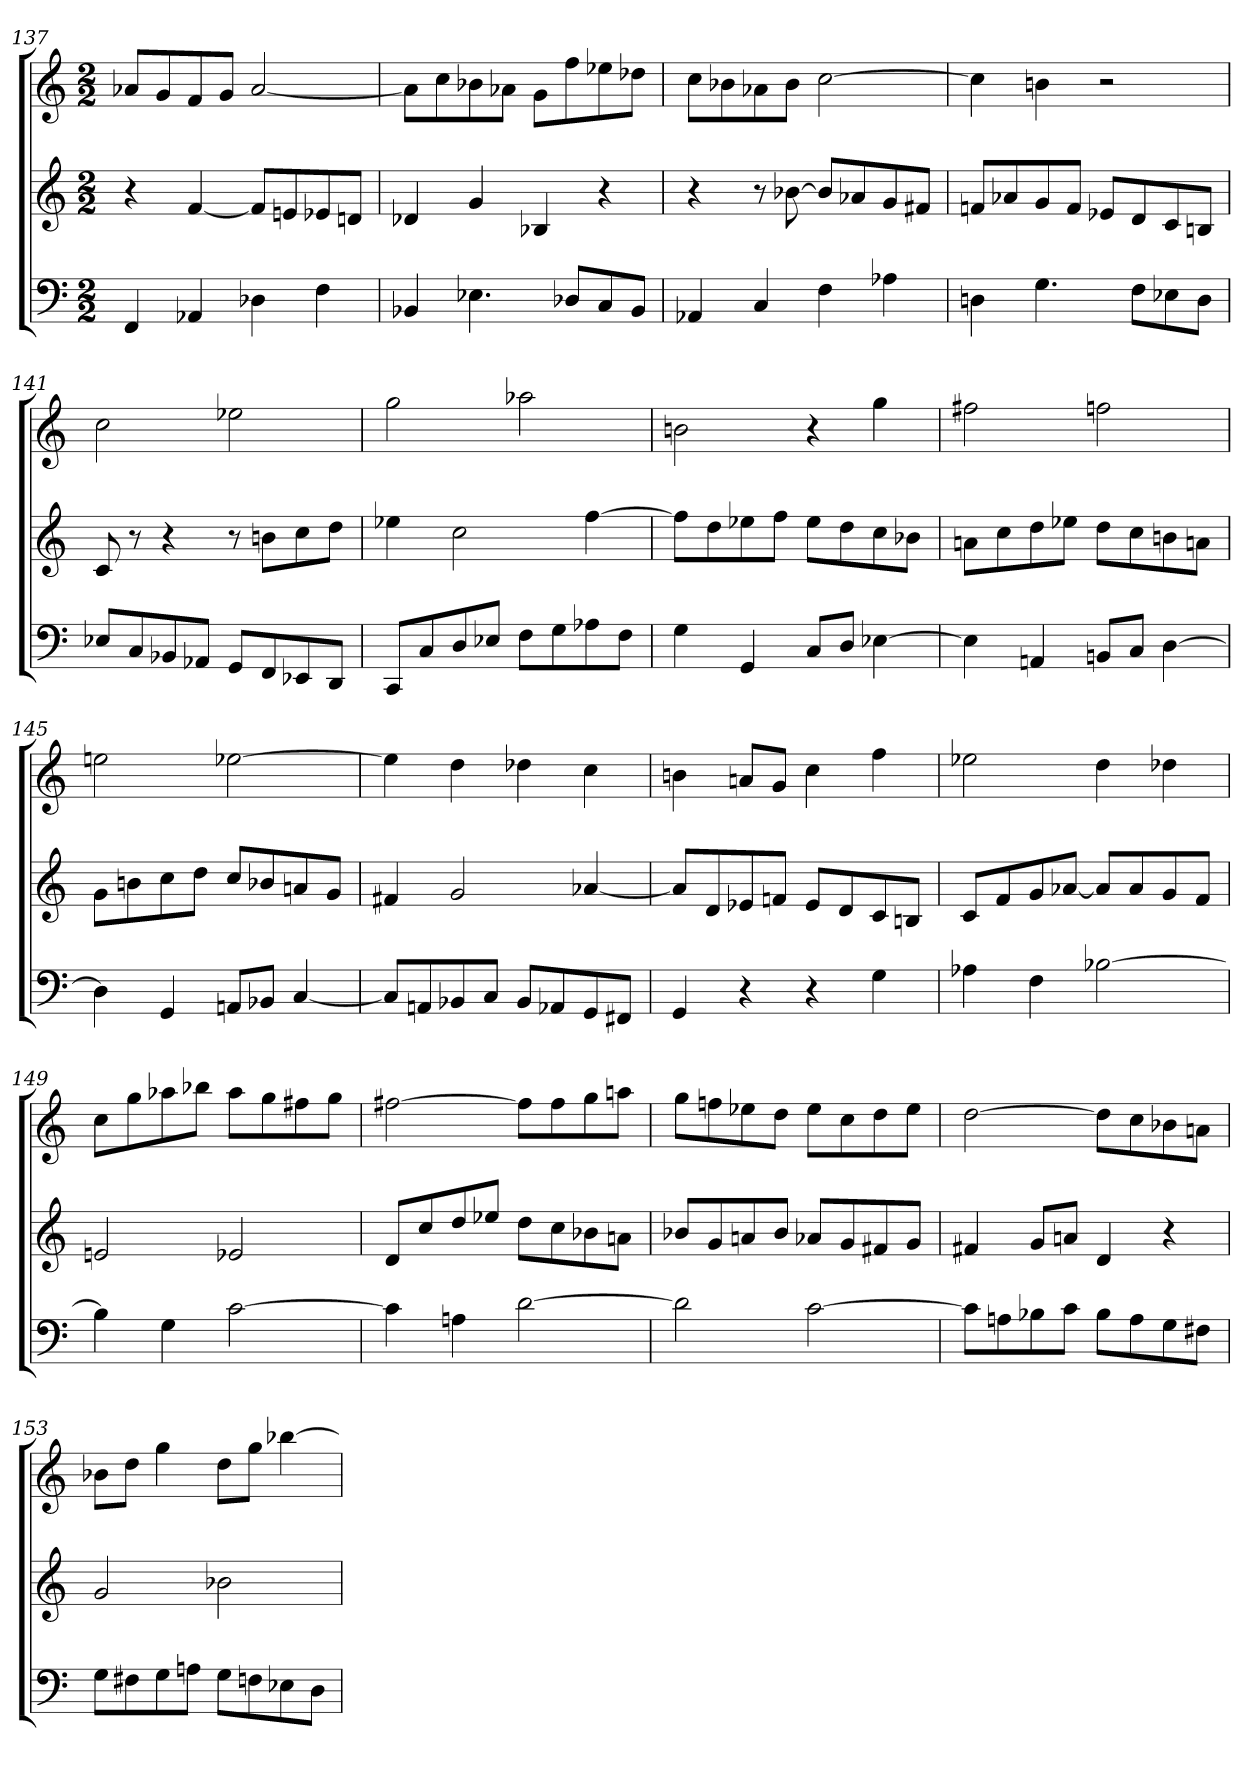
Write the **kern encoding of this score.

**kern	**kern	**kern
*part3	*part2	*part1
*staff3	*staff2	*staff1
*M2/2	*M2/2	*M2/2
=137	=137	=137
4FF	4r	8a-XL
.	.	8g
4AA-X	[4f	8f
.	.	8gJ
4D-X	8fL]	[2a-
.	8en	.
4F	8e-X	.
.	8dnJ	.
=138	=138	=138
4BB-X	4d-X	8a-L]
.	.	8cc
4.E-X	4g	8b-X
.	.	8a-XJ
.	4B-X	8gL
8D-XL	.	8ff
8C	4r	8ee-X
8BB-J	.	8dd-XJ
=139	=139	=139
4AA-X	4r	8ccL
.	.	8b-X
4C	8r	8a-X
.	[8b-X	8b-J
4F	8b-L]	[2cc
.	8a-X	.
4A-X	8g	.
.	8f#XJ	.
=140	=140	=140
4Dn	8fnL	4cc]
.	8a-X	.
4.G	8g	4bn
.	8fJ	.
.	8e-XL	2r
8FL	8d	.
8E-X	8c	.
8DJ	8BnJ	.
=141	=141	=141
8E-XL	8c	2cc
8C	8r	.
8BB-X	4r	.
8AA-XJ	.	.
8GGL	8r	2ee-X
8FF	8bnL	.
8EE-X	8cc	.
8DDJ	8ddJ	.
=142	=142	=142
8CCL	4ee-X	2gg
8C	.	.
8D	2cc	.
8E-XJ	.	.
8FL	.	2aa-X
8G	.	.
8A-X	[4ff	.
8FJ	.	.
=143	=143	=143
4G	8ffL]	2bn
.	8dd	.
4GG	8ee-X	.
.	8ffJ	.
8CL	8ee-L	4r
8DJ	8dd	.
[4E-X	8cc	4gg
.	8b-XJ	.
=144	=144	=144
4E-]	8anL	2ff#X
.	8cc	.
4AAn	8dd	.
.	8ee-XJ	.
8BBnL	8ddL	2ffn
8CJ	8cc	.
[4D	8bn	.
.	8anJ	.
=145	=145	=145
4D]	8gL	2een
.	8bn	.
4GG	8cc	.
.	8ddJ	.
8AAnL	8ccL	[2ee-X
8BB-XJ	8b-X	.
[4C	8an	.
.	8gJ	.
=146	=146	=146
8CL]	4f#X	4ee-]
8AAn	.	.
8BB-X	2g	4dd
8CJ	.	.
8BB-L	.	4dd-X
8AA-X	.	.
8GG	[4a-X	4cc
8FF#XJ	.	.
=147	=147	=147
4GG	8a-L]	4bn
.	8d	.
4r	8e-X	8anL
.	8fnJ	8gJ
4r	8e-L	4cc
.	8d	.
4G	8c	4ff
.	8BnJ	.
=148	=148	=148
4A-X	8cL	2ee-X
.	8f	.
4F	8g	.
.	[8a-XJ	.
[2B-X	8a-L]	4dd
.	8a-	.
.	8g	4dd-X
.	8fJ	.
=149	=149	=149
4B-]	2en	8ccL
.	.	8gg
4G	.	8aa-X
.	.	8bb-XJ
[2c	2e-X	8aa-L
.	.	8gg
.	.	8ff#X
.	.	8ggJ
=150	=150	=150
4c]	8dL	[2ff#X
.	8cc	.
4An	8dd	.
.	8ee-XJ	.
[2d	8ddL	8ff#L]
.	8cc	8ff#
.	8b-X	8gg
.	8anJ	8aanJ
=151	=151	=151
2d]	8b-XL	8ggL
.	8g	8ffn
.	8an	8ee-X
.	8b-J	8ddJ
[2c	8a-XL	8ee-L
.	8g	8cc
.	8f#X	8dd
.	8gJ	8ee-J
=152	=152	=152
8cL]	4f#X	[2dd
8An	.	.
8B-X	8gL	.
8cJ	8anJ	.
8B-L	4d	8ddL]
8A	.	8cc
8G	4r	8b-X
8F#XJ	.	8anJ
=153	=153	=153
8GL	2g	8b-XL
8F#X	.	8ddJ
8G	.	4gg
8AnJ	.	.
8GL	2b-X	8ddL
8Fn	.	8ggJ
8E-X	.	[4bb-X
8DJ	.	.
=	=	=
*-	*-	*-
